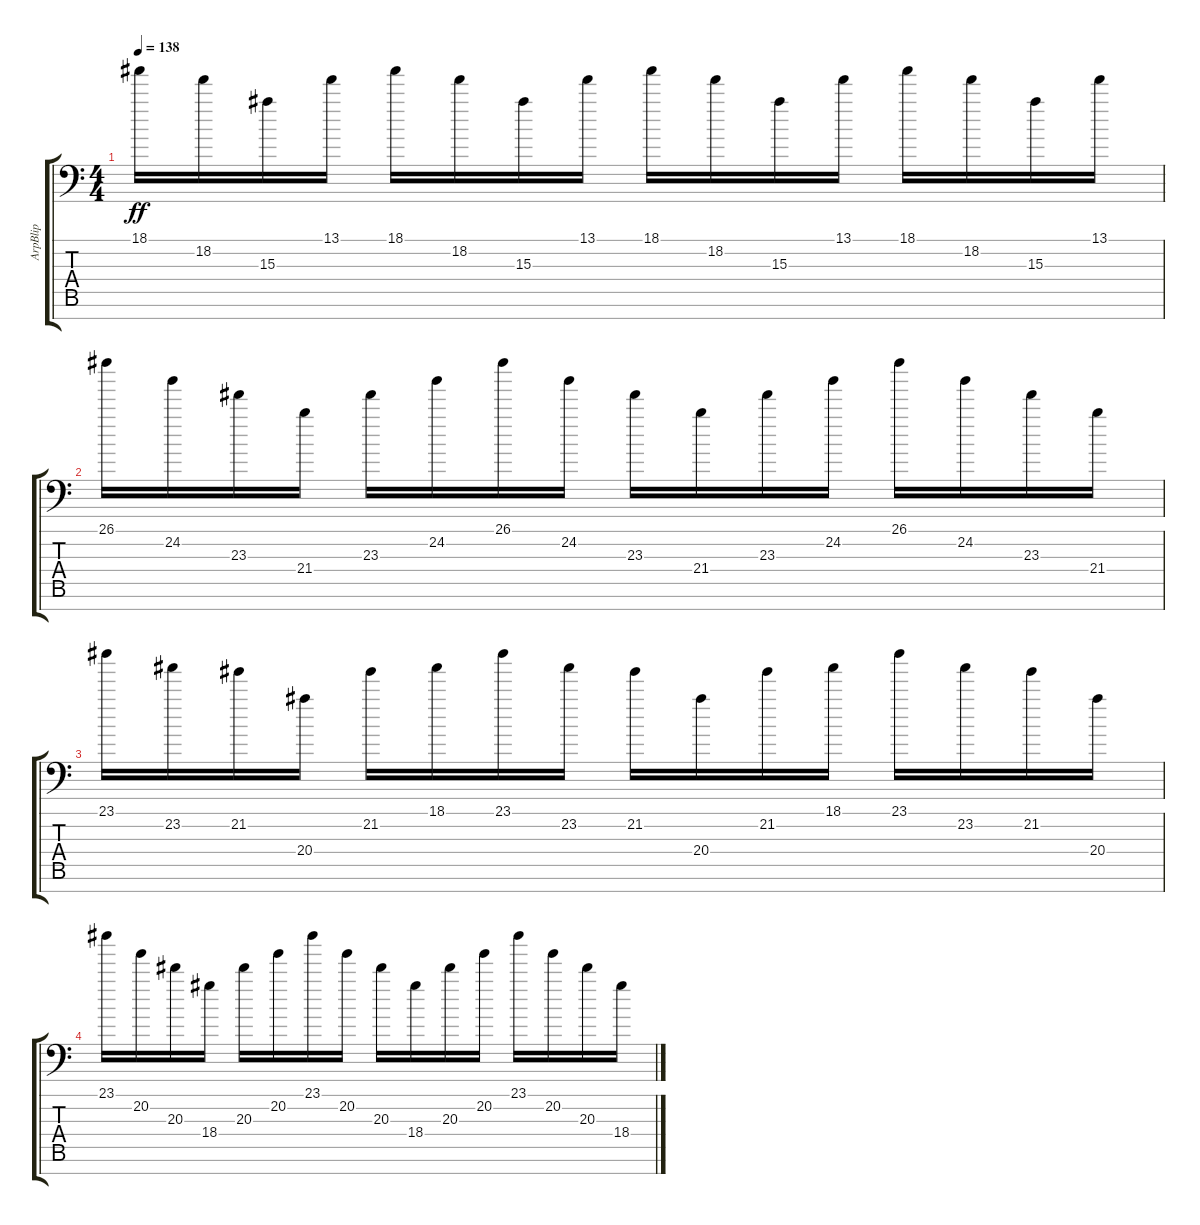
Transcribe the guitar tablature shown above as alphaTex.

\track ("ArpBlip" "ArpBlip") {instrument slapbass1}
\staff {score tabs}
\tuning (E4 B3 G3 D3 A2 E2 C-1) {hide}
\ts (4 4)
\tempo 138
\clef f4
\ks c
18.1.16{dy ff} 18.2.16 15.3.16 13.1.16 18.1.16 18.2.16 15.3.16 13.1.16 18.1.16 18.2.16 15.3.16 13.1.16 18.1.16 18.2.16 15.3.16 13.1.16 |
26.1.16 24.2.16 23.3.16 21.4.16 23.3.16 24.2.16 26.1.16 24.2.16 23.3.16 21.4.16 23.3.16 24.2.16 26.1.16 24.2.16 23.3.16 21.4.16 |
23.1.16 23.2.16 21.2.16 20.4.16 21.2.16 18.1.16 23.1.16 23.2.16 21.2.16 20.4.16 21.2.16 18.1.16 23.1.16 23.2.16 21.2.16 20.4.16 |
23.1.16 20.2.16 20.3.16 18.4.16 20.3.16 20.2.16 23.1.16 20.2.16 20.3.16 18.4.16 20.3.16 20.2.16 23.1.16 20.2.16 20.3.16 18.4.16
